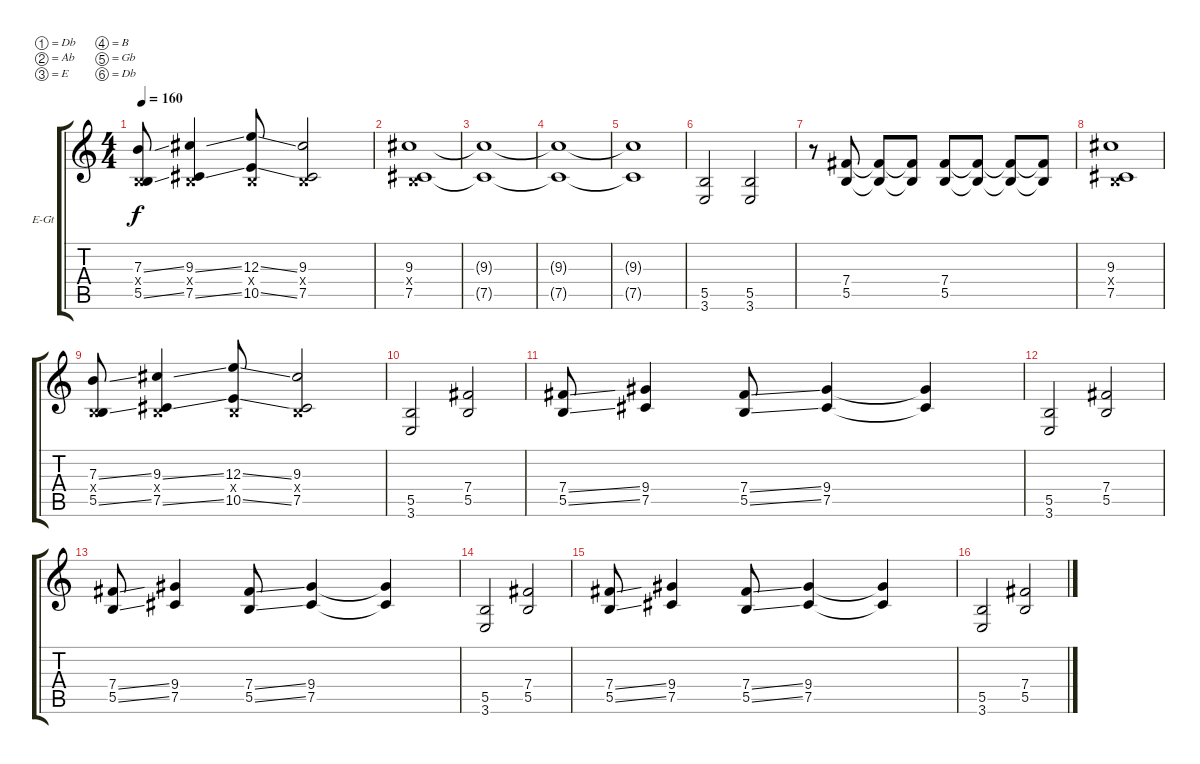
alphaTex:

\bracketExtendMode groupsimilarinstruments
\firstSystemTrackNameOrientation horizontal
\otherSystemsTrackNameOrientation horizontal
\track ("Josh Rand" "E-Gt") {instrument distortionguitar}
\staff {score tabs}
\tuning (Db4 Ab3 E3 B2 Gb2 Db2)
\ts (4 4)
\tempo 160
\clef g2
\ks c
(7.3{ss} 0.4{x} 5.5{ss}).8{dy f} (9.3{ss} 0.4{x} 7.5{ss}).4 (12.3{ss} 0.4{x} 10.5{ss}).8 (9.3 0.4{x} 7.5).2 |
(9.3 0.4{x} 7.5).1 |
(9.3{t} 7.5{t}).1 |
(9.3{t} 7.5{t}).1 |
(9.3{t} 7.5{t}).1 |
(5.5 3.6).2 (5.5 3.6).2 |
r.8 (7.4 5.5).8 (7.4{t} 5.5{t}).8 (7.4{t} 5.5{t}).8 (7.4 5.5).8 (7.4{t} 5.5{t}).8 (7.4{t} 5.5{t}).8 (7.4{t} 5.5{t}).8 |
(9.3 0.4{x} 7.5).1 |
(7.3{ss} 0.4{x} 5.5{ss}).8 (9.3{ss} 0.4{x} 7.5{ss}).4 (12.3{ss} 0.4{x} 10.5{ss}).8 (9.3 0.4{x} 7.5).2 |
(5.5 3.6).2 (7.4 5.5).2 |
(7.4{ss} 5.5{ss}).8 (9.4 7.5).4 (7.4{ss} 5.5{ss}).8 (9.4 7.5).4 (9.4{t} 7.5{t}).4 |
(5.5 3.6).2 (7.4 5.5).2 |
(7.4{ss} 5.5{ss}).8 (9.4 7.5).4 (7.4{ss} 5.5{ss}).8 (9.4 7.5).4 (9.4{t} 7.5{t}).4 |
(5.5 3.6).2 (7.4 5.5).2 |
(7.4{ss} 5.5{ss}).8 (9.4 7.5).4 (7.4{ss} 5.5{ss}).8 (9.4 7.5).4 (9.4{t} 7.5{t}).4 |
(5.5 3.6).2 (7.4 5.5).2
